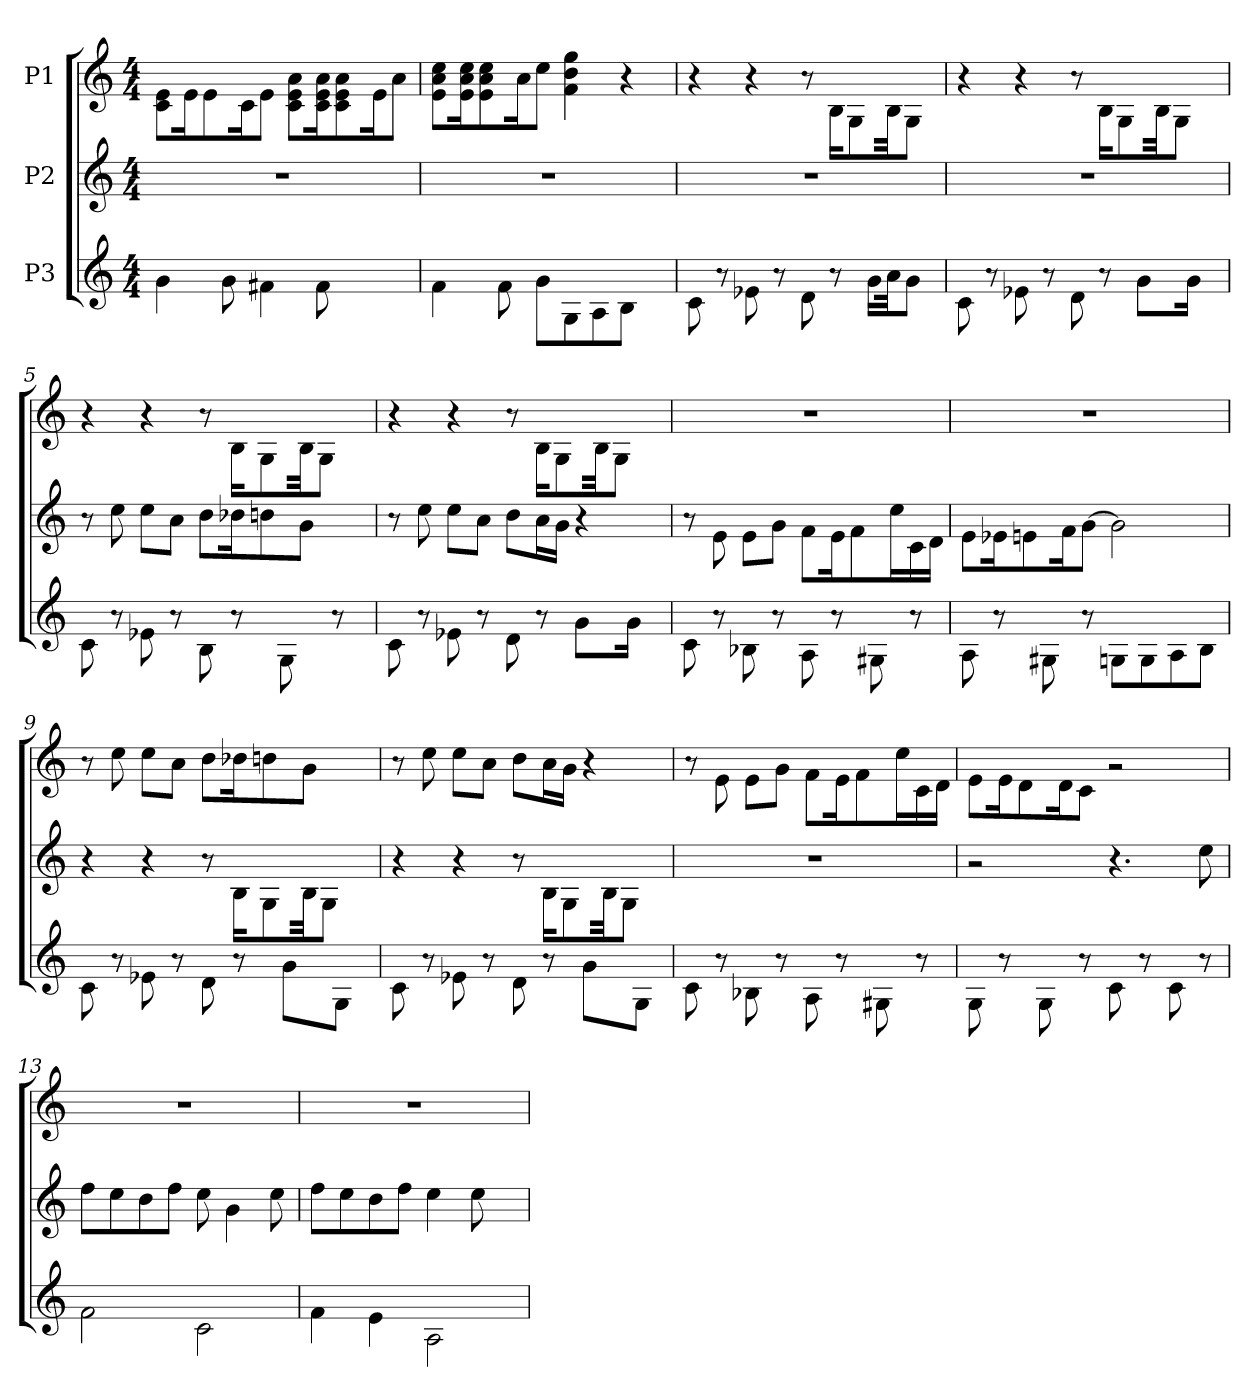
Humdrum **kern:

**kern	**kern	**kern
*part3	*part2	*part1
*staff3	*staff2	*staff1
*I"P3	*I"P2	*I"P1
*stria4	*stria4	*stria4
*	*	*
*k[]	*k[]	*k[]
*M4/4	*M4/4	*M4/4
*MM75	*MM75	*MM75
=1	=1	=1
4gi\	1r	8cj\ 8ej\L
.	.	16ej\K
.	.	8ej\
8gi\	.	.
.	.	16cj\K
4f#i\	.	8ej\J
.	.	8cj\ 8ej\ 8aj\L
8f#i\	.	16cj\ 16ej\ 16aj\K
.	.	8cj\ 8ej\ 8aj\
4ryy	.	.
.	.	16ej\K
.	.	8aj\J
=2	=2	=2
4fi\	1r	8ej\ 8aj\ 8ccj\L
.	.	16ej\ 16aj\ 16ccj\K
.	.	8ej\ 8aj\ 8ccj\
8fi\	.	.
.	.	16aj\K
8gi\L	.	8ccj\J
8Gi\	.	4fj\ 4bj\ 4eej\
8Ai\	.	.
8Bi\J	.	4r
8ryy	.	.
=3	=3	=3
8ci\	1r	4r
8r	.	.
8e-i\	.	4r
8r	.	.
8di\	.	8r
8r	.	16Bj\KL
.	.	8Gj\
16gi\LL	.	.
32ai\JK	.	32Bj\KK
8gi\J	.	8Gj\J
32ryy	.	32ryy
!!LO:LB:g=z
=4	=4	=4
8ci\	1r	4r
8r	.	.
8e-i\	.	4r
8r	.	.
8di\	.	8r
8r	.	16Bj\KL
.	.	8Gj\
8gi\L	.	.
.	.	32Bj\KK
.	.	8Gj\J
16gi\Jk	.	.
16ryy	.	.
.	.	32ryy
=5	=5	=5
8ci\	8r	4r
8r	8ccZ\	.
8e-i\	8ccZ\L	4r
8r	8aZ\J	.
8Bi\	8bZ\L	8r
8r	16b-Z\K	16Bj\KL
.	8bZ\	8Gj\
8Gi\	.	.
.	8gZ\J	32Bj\KK
.	.	8Gj\J
8r	.	.
.	16ryy	.
.	.	32ryy
=6	=6	=6
8ci\	8r	4r
8r	8ccZ\	.
8e-i\	8ccZ\L	4r
8r	8aZ\J	.
8di\	8bZ\L	8r
8r	16aZ\L	16Bj\KL
.	16gZ\JJ	8Gj\
8gi\L	4r	.
.	.	32Bj\KK
.	.	8Gj\J
16gi\Jk	.	.
16ryy	.	.
.	.	32ryy
!!LO:LB:g=z
=7	=7	=7
8ci\	8r	1r
8r	8eZ\	.
8B-i\	8eZ\L	.
8r	8gZ\J	.
8Ai\	8fZ\L	.
8r	16eZ\K	.
.	8fZ\	.
8G#i\	.	.
.	16ccZ\L	.
8r	16cZ\	.
.	16dZ\JJ	.
=8	=8	=8
8Ai\	8eZ\L	1r
8r	16e-Z\K	.
.	8eZ\	.
8G#i\	.	.
.	16fZ\K	.
8r	[8gZ\J	.
8Gi\L	2gZ\]	.
8Gi\	.	.
8Ai\	.	.
8Bi\J	.	.
=9	=9	=9
8ci\	4r	8r
8r	.	8ccj\
8e-i\	4r	8ccj\L
8r	.	8aj\J
8di\	8r	8bj\L
8r	16BZ\KL	16b-j\K
.	8GZ\	8bj\
8gi\L	.	.
.	32BZ\KK	8gj\J
.	8GZ\J	.
8Gi\J	.	.
.	.	16ryy
.	32ryy	.
=10	=10	=10
8ci\	4r	8r
8r	.	8ccj\
8e-i\	4r	8ccj\L
8r	.	8aj\J
8di\	8r	8bj\L
8r	16BZ\KL	16aj\L
.	8GZ\	16gj\JJ
8gi\L	.	4r
.	32BZ\KK	.
.	8GZ\J	.
8Gi\J	.	.
.	32ryy	.
!!LO:PB:g=z
=11	=11	=11
8ci\	1r	8r
8r	.	8ej\
8B-i\	.	8ej\L
8r	.	8gj\J
8Ai\	.	8fj\L
8r	.	16ej\K
.	.	8fj\
8G#i\	.	.
.	.	16ccj\L
8r	.	16cj\
.	.	16dj\JJ
=12	=12	=12
8Gi\	2r	8ej\L
8r	.	16ej\K
.	.	8dj\
8Gi\	.	.
.	.	16dj\K
8r	.	8cj\J
8ci\	4.r	2r
8r	.	.
8ci\	.	.
8r	8ccZ\	.
=13	=13	=13
2fi\	8ddZ\L	1r
.	8ccZ\	.
.	8bZ\	.
.	8ddZ\J	.
2ci\	8ccZ\	.
.	4gZ\	.
.	8ccZ\	.
=14	=14	=14
4fi\	8ddZ\L	1r
.	8ccZ\	.
4ei\	8bZ\	.
.	8ddZ\J	.
2Ai\	4ccZ\	.
.	8ccZ\	.
.	8ryy	.
=	=	=
*-	*-	*-
